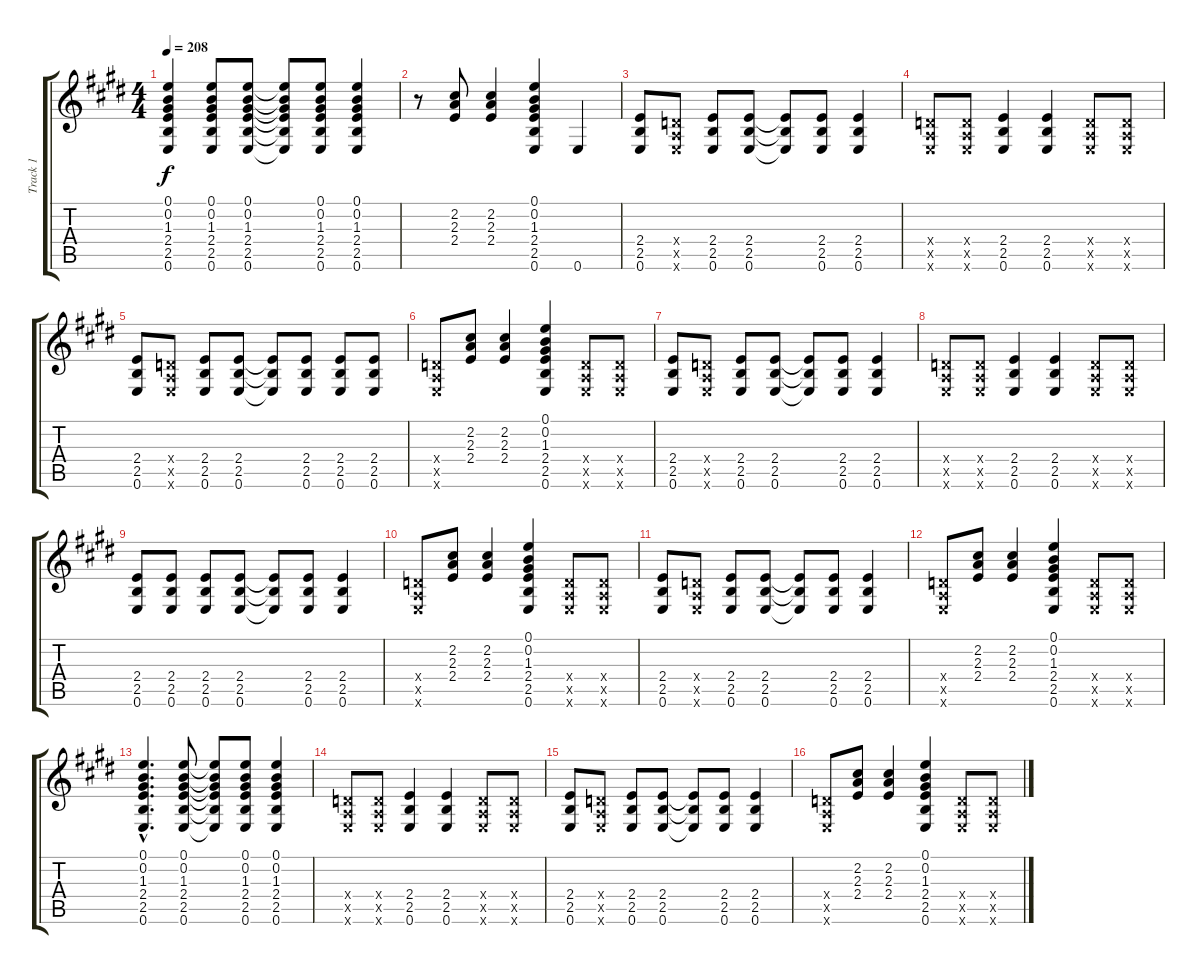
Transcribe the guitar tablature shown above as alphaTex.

\track ("Track 1" "Track 1") {instrument distortionguitar}
\staff {score tabs}
\tuning (E4 B3 G3 D3 A2 E2) {hide}
\ts (4 4)
\tempo 208
\clef g2
\ks e
(0.1 0.2 1.3 2.4 2.5 0.6).4{dy f} (0.1 0.2 1.3 2.4 2.5 0.6).8 (0.1 0.2 1.3 2.4 2.5 0.6).8 (0.1{t} 0.2{t} 1.3{t} 2.4{t} 2.5{t} 0.6{t}).8 (0.1 0.2 1.3 2.4 2.5 0.6).8 (0.1 0.2 1.3 2.4 2.5 0.6).4 |
r.8 (2.2 2.3 2.4).8 (2.2 2.3 2.4).4 (0.1 0.2 1.3 2.4 2.5 0.6).4 0.6.4 |
(2.4 2.5 0.6).8 (0.4{x} 0.5{x} 0.6{x}).8 (2.4 2.5 0.6).8 (2.4 2.5 0.6).8 (2.4{t} 2.5{t} 0.6{t}).8 (2.4 2.5 0.6).8 (2.4 2.5 0.6).4 |
(0.4{x} 0.5{x} 0.6{x}).8 (0.4{x} 0.5{x} 0.6{x}).8 (2.4 2.5 0.6).4 (2.4 2.5 0.6).4 (0.4{x} 0.5{x} 0.6{x}).8 (0.4{x} 0.5{x} 0.6{x}).8 |
(2.4 2.5 0.6).8 (0.4{x} 0.5{x} 0.6{x}).8 (2.4 2.5 0.6).8 (2.4 2.5 0.6).8 (2.4{t} 2.5{t} 0.6{t}).8 (2.4 2.5 0.6).8 (2.4 2.5 0.6).8 (2.4 2.5 0.6).8 |
(0.4{x} 0.5{x} 0.6{x}).8 (2.2 2.3 2.4).8 (2.2 2.3 2.4).4 (0.1 0.2 1.3 2.4 2.5 0.6).4 (0.4{x} 0.5{x} 0.6{x}).8 (0.4{x} 0.5{x} 0.6{x}).8 |
(2.4 2.5 0.6).8 (0.4{x} 0.5{x} 0.6{x}).8 (2.4 2.5 0.6).8 (2.4 2.5 0.6).8 (2.4{t} 2.5{t} 0.6{t}).8 (2.4 2.5 0.6).8 (2.4 2.5 0.6).4 |
(0.4{x} 0.5{x} 0.6{x}).8 (0.4{x} 0.5{x} 0.6{x}).8 (2.4 2.5 0.6).4 (2.4 2.5 0.6).4 (0.4{x} 0.5{x} 0.6{x}).8 (0.4{x} 0.5{x} 0.6{x}).8 |
(2.4 2.5 0.6).8 (2.4 2.5 0.6).8 (2.4 2.5 0.6).8 (2.4 2.5 0.6).8 (2.4{t} 2.5{t} 0.6{t}).8 (2.4 2.5 0.6).8 (2.4 2.5 0.6).4 |
(0.4{x} 0.5{x} 0.6{x}).8 (2.2 2.3 2.4).8 (2.2 2.3 2.4).4 (0.1 0.2 1.3 2.4 2.5 0.6).4 (0.4{x} 0.5{x} 0.6{x}).8 (0.4{x} 0.5{x} 0.6{x}).8 |
(2.4 2.5 0.6).8 (0.4{x} 0.5{x} 0.6{x}).8 (2.4 2.5 0.6).8 (2.4 2.5 0.6).8 (2.4{t} 2.5{t} 0.6{t}).8 (2.4 2.5 0.6).8 (2.4 2.5 0.6).4 |
(0.4{x} 0.5{x} 0.6{x}).8 (2.2 2.3 2.4).8 (2.2 2.3 2.4).4 (0.1 0.2 1.3 2.4 2.5 0.6).4 (0.4{x} 0.5{x} 0.6{x}).8 (0.4{x} 0.5{x} 0.6{x}).8 |
(0.1{hac} 0.2{hac} 1.3{hac} 2.4{hac} 2.5{hac} 0.6{hac}).4{d} (0.1 0.2 1.3 2.4 2.5 0.6).8 (0.1{t} 0.2{t} 1.3{t} 2.4{t} 2.5{t} 0.6{t}).8 (0.1 0.2 1.3 2.4 2.5 0.6).8 (0.1 0.2 1.3 2.4 2.5 0.6).4 |
(0.4{x} 0.5{x} 0.6{x}).8 (0.4{x} 0.5{x} 0.6{x}).8 (2.4 2.5 0.6).4 (2.4 2.5 0.6).4 (0.4{x} 0.5{x} 0.6{x}).8 (0.4{x} 0.5{x} 0.6{x}).8 |
(2.4 2.5 0.6).8 (0.4{x} 0.5{x} 0.6{x}).8 (2.4 2.5 0.6).8 (2.4 2.5 0.6).8 (2.4{t} 2.5{t} 0.6{t}).8 (2.4 2.5 0.6).8 (2.4 2.5 0.6).4 |
(0.4{x} 0.5{x} 0.6{x}).8 (2.2 2.3 2.4).8 (2.2 2.3 2.4).4 (0.1 0.2 1.3 2.4 2.5 0.6).4 (0.4{x} 0.5{x} 0.6{x}).8 (0.4{x} 0.5{x} 0.6{x}).8
